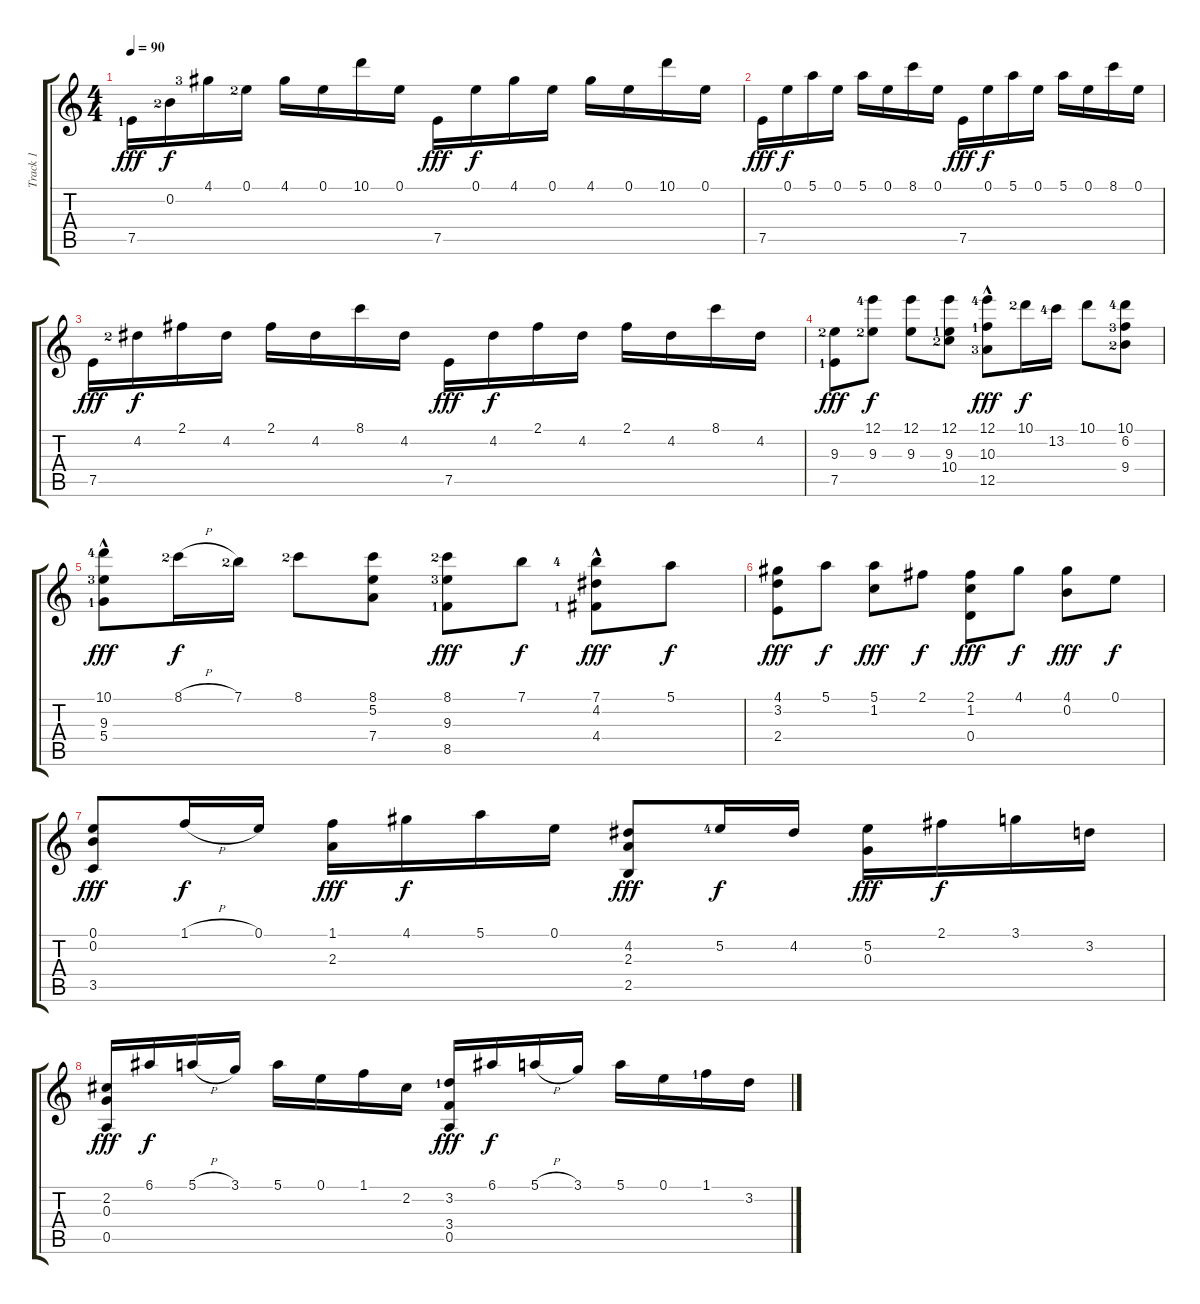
\track ("Track 1" "Track 1") {instrument acousticguitarnylon}
\staff {score tabs}
\tuning (E4 B3 G3 D3 A2 E2) {hide}
\ts (4 4)
\tempo 90
\clef g2
\ks c
7.5{lf 2}.16{dy fff} 0.2{lf 3}.16{dy f} 4.1{lf 4}.16 0.1{lf 3}.16 4.1.16 0.1.16 10.1.16 0.1.16 7.5.16{dy fff} 0.1.16{dy f} 4.1.16 0.1.16 4.1.16 0.1.16 10.1.16 0.1.16 |
7.5.16{dy fff} 0.1.16{dy f} 5.1.16 0.1.16 5.1.16 0.1.16 8.1.16 0.1.16 7.5.16{dy fff} 0.1.16{dy f} 5.1.16 0.1.16 5.1.16 0.1.16 8.1.16 0.1.16 |
7.5.16{dy fff} 4.2{lf 3}.16{dy f} 2.1.16 4.2.16 2.1.16 4.2.16 8.1.16 4.2.16 7.5.16{dy fff} 4.2.16{dy f} 2.1.16 4.2.16 2.1.16 4.2.16 8.1.16 4.2.16 |
(9.3{lf 3} 7.5{lf 2}).8{dy fff} (12.1{lf 5} 9.3{lf 3}).8{dy f} (12.1 9.3).8 (12.1 9.3{lf 2} 10.4{lf 3}).8 (12.1{lf 5} 10.3{hac lf 2} 12.5{hac lf 4}).8{dy fff} 10.1{lf 3}.16{dy f} 13.2{lf 5}.16 10.1.8 (10.1{lf 5} 6.2{lf 4} 9.4{lf 3}).8 |
(10.1{lf 5} 9.3{hac lf 4} 5.4{hac lf 2}).8{dy fff} 8.1{h lf 3}.16{dy f} 7.1{lf 3}.16 8.1{lf 3}.8 (8.1 5.2 7.4).8 (8.1{lf 3} 9.3{lf 4} 8.5{lf 2}).8{dy fff} 7.1.8{dy f} (7.1{lf 5} 4.2{hac} 4.4{hac lf 2}).8{dy fff} 5.1.8{dy f} |
(4.1 3.2 2.4).8{dy fff} 5.1.8{dy f} (5.1 1.2).8{dy fff} 2.1.8{dy f} (2.1 1.2 0.4).8{dy fff} 4.1.8{dy f} (4.1 0.2).8{dy fff} 0.1.8{dy f} |
(0.1 0.2 3.5).8{dy fff} 1.1{h}.16{dy f} 0.1.16 (1.1 2.3).16{dy fff} 4.1.16{dy f} 5.1.16 0.1.16 (4.2 2.3 2.5).8{dy fff} 5.2{lf 5}.16{dy f} 4.2.16 (5.2 0.3).16{dy fff} 2.1.16{dy f} 3.1.16 3.2.16 |
(2.2 0.3 0.5).16{dy fff} 6.1.16{dy f} 5.1{h}.16 3.1.16 5.1.16 0.1.16 1.1.16 2.2.16 (3.2{lf 2} 3.4 0.5).16{dy fff} 6.1.16{dy f} 5.1{h}.16 3.1.16 5.1.16 0.1.16 1.1{lf 2}.16 3.2.16
